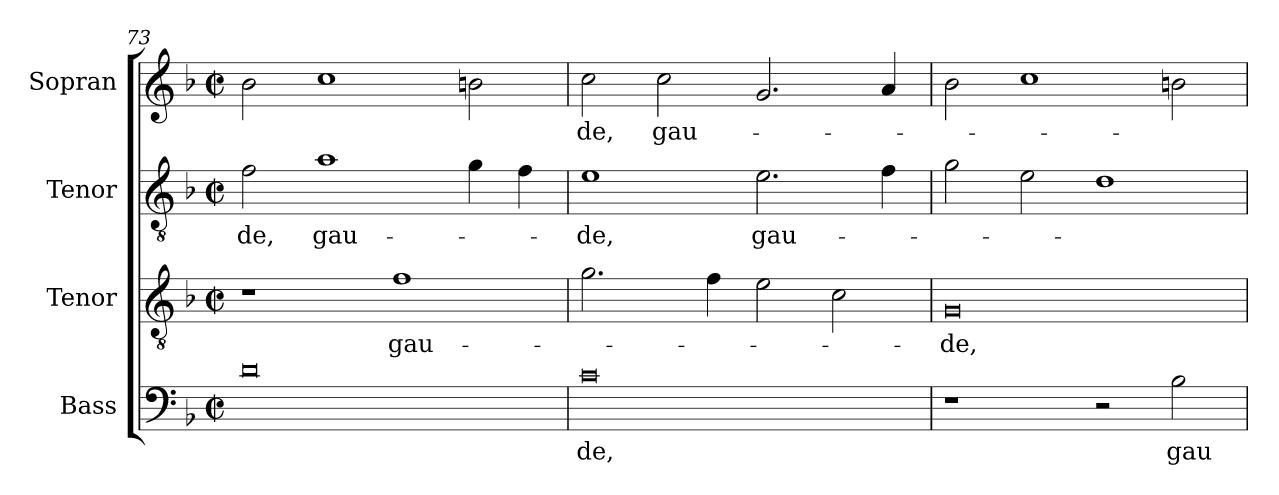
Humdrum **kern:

**kern	**text	**kern	**text	**kern	**text	**kern	**text
*part4	*part4	*part3	*part3	*part2	*part2	*part1	*part1
*staff4	*staff4	*staff3	*staff3	*staff2	*staff2	*staff1	*staff1
*I"Bass	*	*I"Tenor	*	*I"Tenor	*	*I"Sopran	*
*	*	*I'Tenor	*	*	*	*	*
*clefF4	*	*clefGv2	*	*clefGv2	*	*clefG2	*
*	*	*ITrd7c12	*	*ITrd7c12	*	*	*
*k[b-]	*	*k[b-]	*	*k[b-]	*	*k[b-]	*
*F:	*	*F:	*	*F:	*	*F:	*
*M2/2	*	*M2/2	*	*M2/2	*	*M2/2	*
*met(c|)	*	*met(c|)	*	*met(c|)	*	*met(c|)	*
=73	=73	=73	=73	=73	=73	=73	=73
!	!	!	!	!	!LO:LY:b:color=#000000	!	!
0di	.	1r	.	2Fi\	-de,	2b-i\	.
!	!	!	!	!	!LO:LY:b:color=#000000	!	!
.	.	.	.	1Ai	gau-	1cci	.
!	!	!	!LO:LY:b:color=#000000	!	!	!	!
.	.	1Fi	gau-	.	.	.	.
.	.	.	.	4Gi\	.	2bni\	.
.	.	.	.	4Fi\	.	.	.
=74	=74	=74	=74	=74	=74	=74	=74
!	!LO:LY:b:color=#000000	!	!	!	!	!	!
!	!	!	!	!	!LO:LY:b:color=#000000	!	!
!	!	!	!	!	!	!	!LO:LY:b:color=#000000
0ci	-de,	2.Gi\	.	1Ei	-de,	2cci\	-de,
!	!	!	!	!	!	!	!LO:LY:b:color=#000000
.	.	.	.	.	.	2cci\	gau-
.	.	4Fi\	.	.	.	.	.
!	!	!	!	!	!LO:LY:b:color=#000000	!	!
.	.	2Ei\	.	2.Ei\	gau-	2.gi/	.
.	.	2Ci\	.	.	.	.	.
.	.	.	.	4Fi\	.	4ai/	.
=75	=75	=75	=75	=75	=75	=75	=75
!	!	!	!LO:LY:b:color=#000000	!	!	!	!
1r	.	0GGi	-de,	2Gi\	.	2b-i\	.
.	.	.	.	2Ei\	.	1cci	.
2r	.	.	.	1Di	.	.	.
!	!LO:LY:b:color=#000000	!	!	!	!	!	!
2B-i\	gau-	.	.	.	.	2bni\	.
=	=	=	=	=	=	=	=
*-	*-	*-	*-	*-	*-	*-	*-
